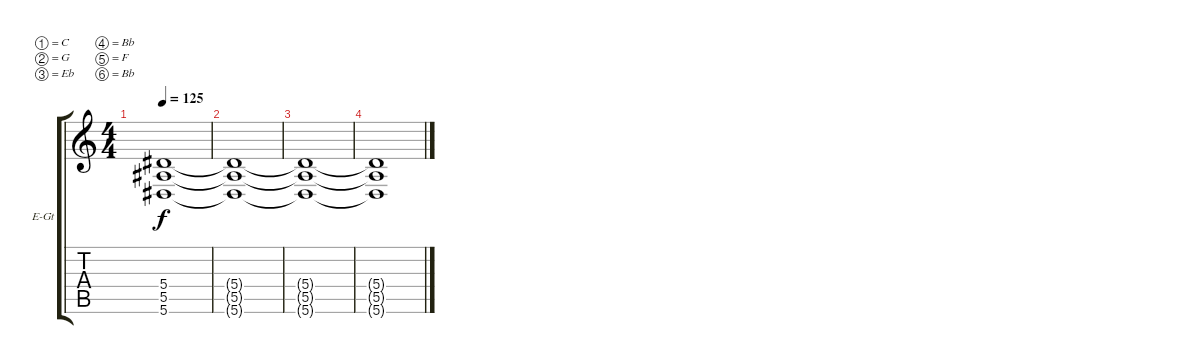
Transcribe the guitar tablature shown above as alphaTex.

\bracketExtendMode groupsimilarinstruments
\firstSystemTrackNameOrientation horizontal
\otherSystemsTrackNameOrientation horizontal
\track ("Rythm (Ben Burnley)" "E-Gt") {instrument overdrivenguitar}
\staff {score tabs}
\tuning (C4 G3 Eb3 Bb2 F2 Bb1)
\ts (4 4)
\tempo 125
\clef g2
\ks c
(5.4 5.5 5.6).1{dy f} |
(5.4{t} 5.5{t} 5.6{t}).1 |
(5.4{t} 5.5{t} 5.6{t}).1 |
(5.4{t} 5.5{t} 5.6{t}).1
